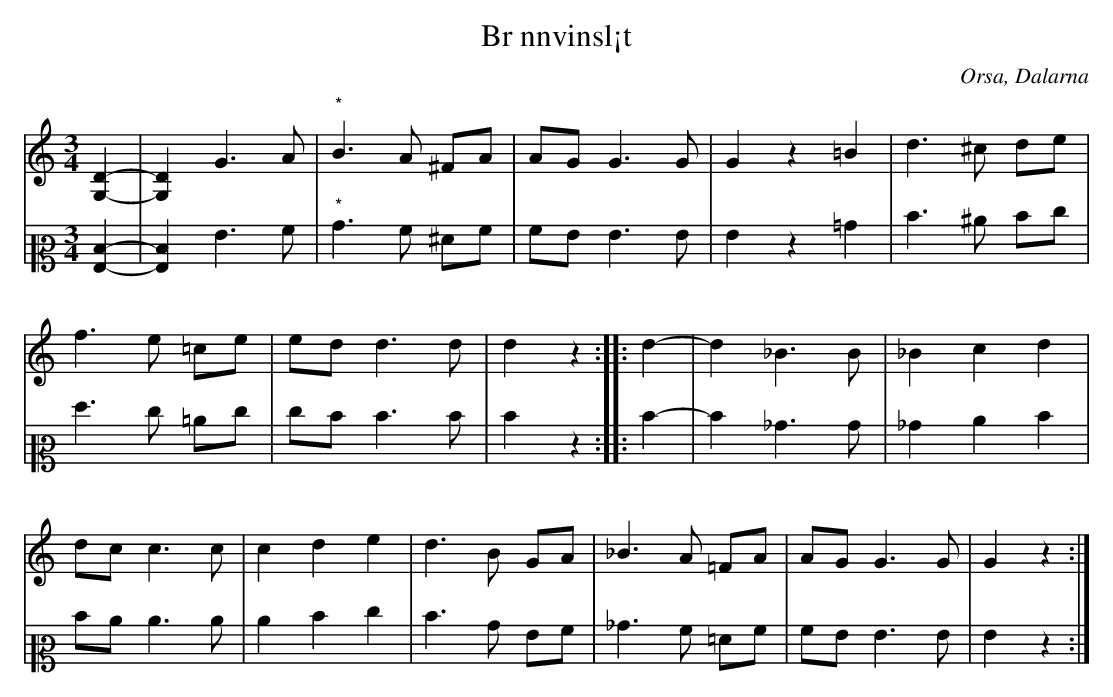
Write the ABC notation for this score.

X:1
T: Br nnvinsl¡t
O: Orsa, Dalarna
M: 3/4
L: 1/8
K: Gmix
V:1
[D2-G,2-] | [D2G,2] G3 A | "*"B3 A ^FA | AG G3 G | G2 z2 =B2 | d3 ^c de |
f3 e =ce | ed d3 d | d2 z2 :: d2- | d2 _B3 B | _B2 c2 d2 |
dc c3 c | c2 d2 e2 | d3 B GA | _B3 A =FA | AG G3 G | G2 z2 :|]
V:2 clef=tenor2
[D2-G,2-] | [D2G,2] G3 A | "*"B3 A ^FA | AG G3 G | G2 z2 =B2 | d3 ^c de |
f3 e =ce | ed d3 d | d2 z2 :: d2- | d2 _B3 B | _B2 c2 d2 |
dc c3 c | c2 d2 e2 | d3 B GA | _B3 A =FA | AG G3 G | G2 z2 :|]
